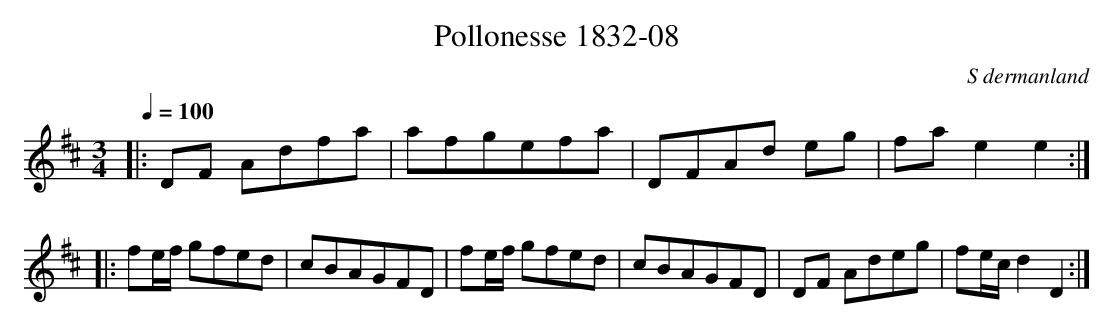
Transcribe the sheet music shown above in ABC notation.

X:1
T:Pollonesse 1832-08
O:S dermanland
M:3/4
L:1/8
Q:1/4=100
K:D
|:DF Adfa|afgefa|DFAd eg|fa e2e2:|
|:fe/2f/2 gfed|cBAGFD|fe/2f/2 gfed|cBAGFD|DF Adeg|fe/2c/2 d2D2:|
